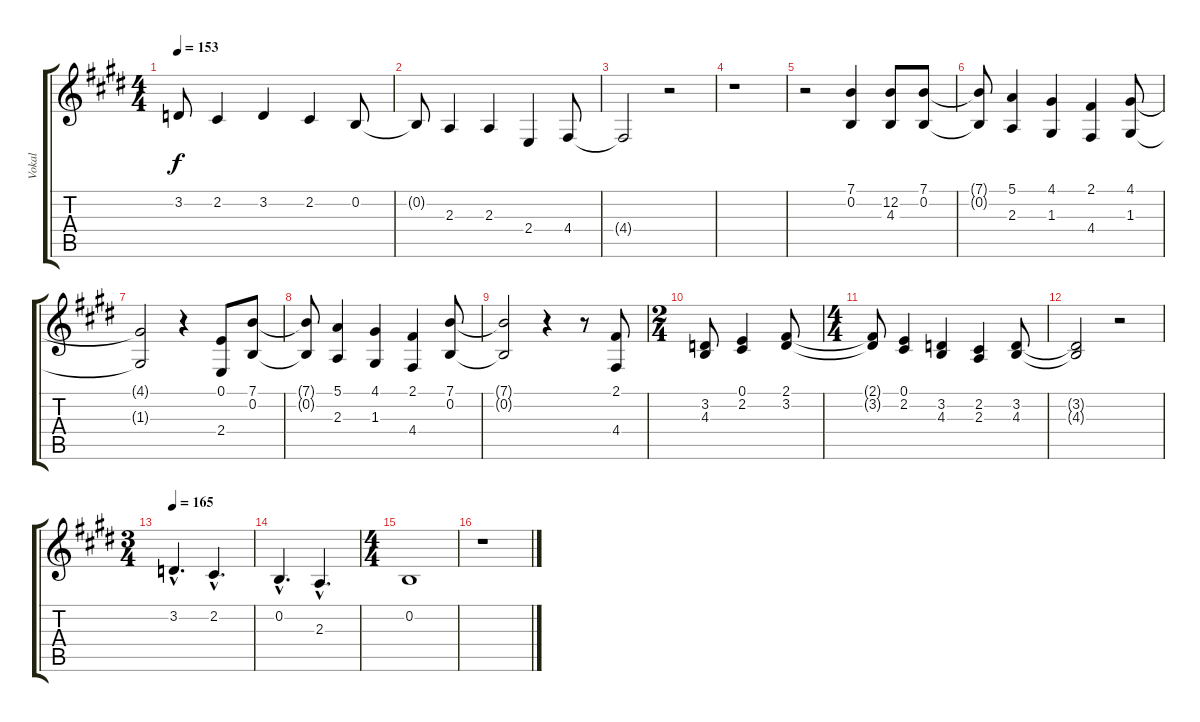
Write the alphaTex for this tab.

\track ("Vokal" "Vokal") {instrument viola}
\staff {score tabs}
\tuning (E4 B3 G3 D3 A2 E2) {hide}
\ts (4 4)
\tempo 153
\clef g2
\ks e
3.2.8{dy f} 2.2.4 3.2.4 2.2.4 0.2.8 |
0.2{t}.8 2.3.4 2.3.4 2.4.4 4.4.8 |
4.4{t}.2 r.2 |
r.1 |
r.2 (7.1 0.2).4 (12.2 4.3).8 (7.1 0.2).8 |
(7.1{t} 0.2{t}).8 (5.1 2.3).4 (4.1 1.3).4 (2.1 4.4).4 (4.1 1.3).8 |
(4.1{t} 1.3{t}).2 r.4 (0.1 2.4).8 (7.1 0.2).8 |
(7.1{t} 0.2{t}).8 (5.1 2.3).4 (4.1 1.3).4 (2.1 4.4).4 (7.1 0.2).8 |
(7.1{t} 0.2{t}).2 r.4 r.8 (2.1 4.4).8 |
\ts (2 4)
(3.2 4.3).8 (0.1 2.2).4 (2.1 3.2).8 |
\ts (4 4)
(2.1{t} 3.2{t}).8 (0.1 2.2).4 (3.2 4.3).4 (2.2 2.3).4 (3.2 4.3).8 |
(3.2{t} 4.3{t}).2 r.2 |
\ts (3 4)
\tempo 165
3.2{hac}.4{d} 2.2{hac}.4{d} |
0.2{hac}.4{d} 2.3{hac}.4{d} |
\ts (4 4)
0.2.1 |
r.1
